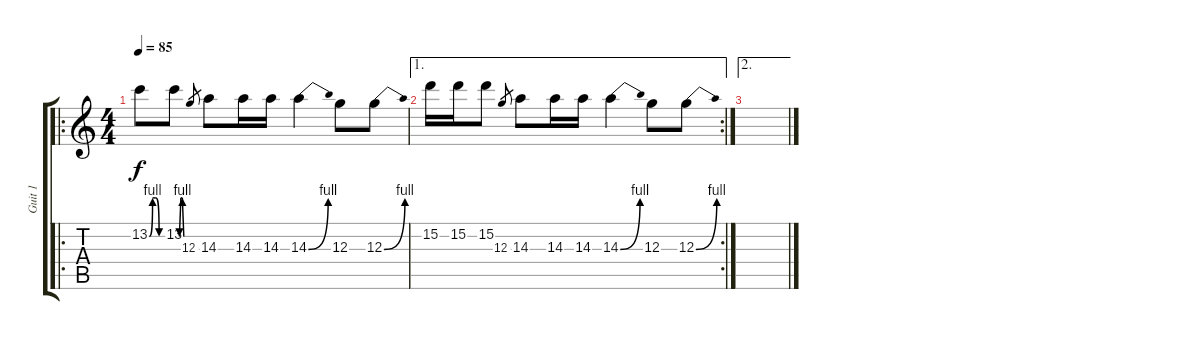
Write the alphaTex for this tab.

\track ("Guit 1" "Guit 1") {instrument acousticguitarnylon}
\staff {score tabs}
\tuning (E4 B3 G3 D3 A2 E2) {hide}
\ro
\ts (4 4)
\tempo 85
\clef g2
\ks c
13.2{be (custom 0 0 15 4 30 4 45 0 60 0)}.8{dy f instrument overdrivenguitar} 13.2{be (custom 0 0 15 4 30 4 45 0 60 0)}.8 12.3.8{gr} 14.3.8 14.3.16 14.3.16 14.3{be (bend 0 0 60 4)}.4 12.3.8 12.3{be (bend 0 0 60 4)}.8 |
\ae 1
\rc 2
15.2.16{instrument overdrivenguitar} 15.2.16 15.2.8 12.3.8{gr} 14.3.8 14.3.16 14.3.16 14.3{be (bend 0 0 60 4)}.4 12.3.8 12.3{be (bend 0 0 60 4)}.8 |
\ae 2
